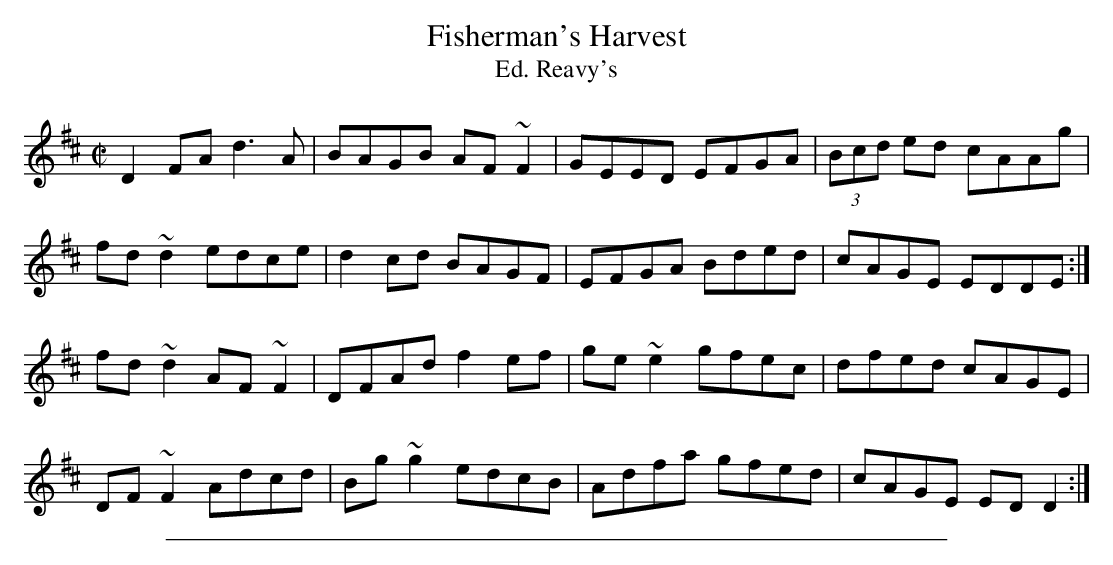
X:1
T: Fisherman's Harvest
T: Ed. Reavy's
M:C|
K:D
D2FA d3A|BAGB AF~F2|GEED EFGA|(3Bcd ed cAAg|
fd~d2 edce|d2cd BAGF|EFGA Bded|cAGE EDDE:|
fd~d2 AF~F2|DFAd f2ef|ge~e2 gfec|dfed cAGE|
DF~F2 Adcd|Bg~g2 edcB|Adfa gfed|cAGE EDD2:|
